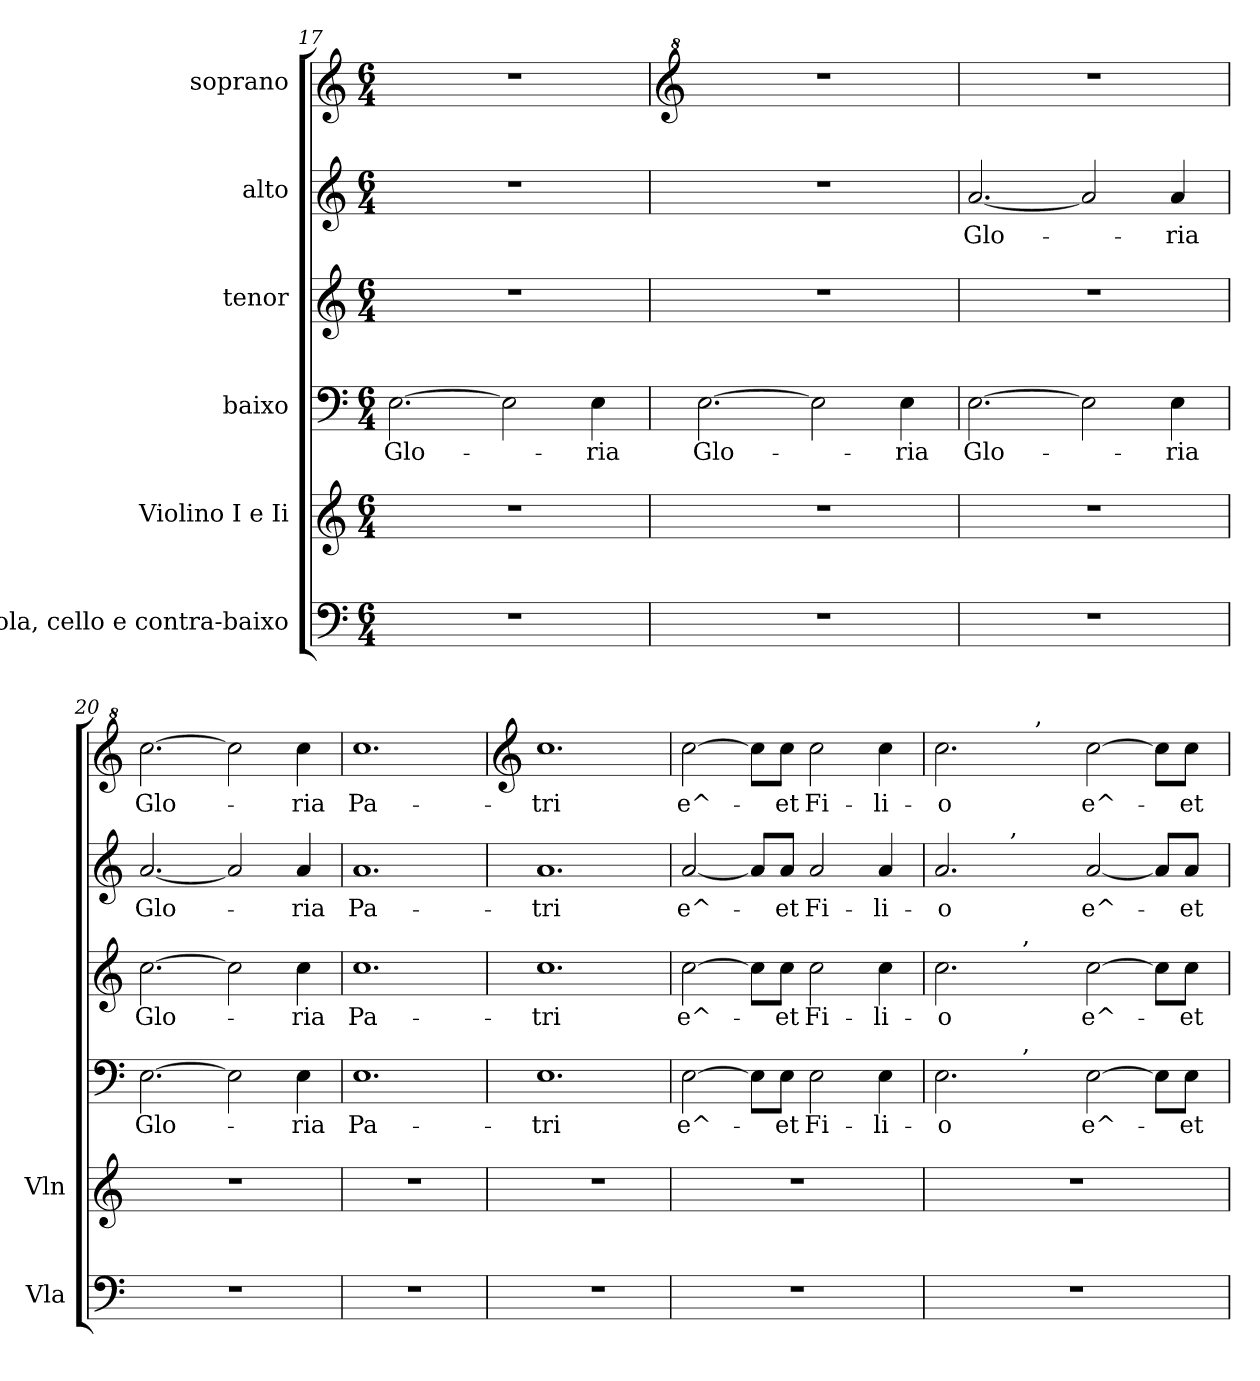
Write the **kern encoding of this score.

**kern	**kern	**kern	**text	**kern	**text	**kern	**text	**kern	**text
*part6	*part5	*part4	*part4	*part3	*part3	*part2	*part2	*part1	*part1
*staff6	*staff5	*staff4	*staff4	*staff3	*staff3	*staff2	*staff2	*staff1	*staff1
*I"Viola, cello e contra-baixo	*I"Violino I e Ii	*I"baixo	*	*I"tenor	*	*I"alto	*	*I"soprano	*
*I'Vla	*I'Vln	*	*	*	*	*	*	*	*
*clefF4	*clefG2	*clefF4	*	*clefG2	*	*clefG2	*	*clefG2	*
*k[]	*k[]	*k[]	*	*k[]	*	*k[]	*	*k[]	*
*C:	*C:	*C:	*	*C:	*	*C:	*	*C:	*
*M6/4	*M6/4	*M6/4	*	*M6/4	*	*M6/4	*	*M6/4	*
=17	=17	=17	=17	=17	=17	=17	=17	=17	=17
!	!	!	!LO:LY:b	!	!	!	!	!	!
1.r	1.r	[>2.E\	Glo-	1.r	.	1.r	.	1.r	.
.	.	2E\]	.	.	.	.	.	.	.
!	!	!	!LO:LY:b	!	!	!	!	!	!
.	.	4E\	-ria	.	.	.	.	.	.
!!LO:PB:g=z
=18	=18	=18	=18	=18	=18	=18	=18	=18	=18
*	*	*	*	*	*	*	*	*clefG^2	*
!	!	!	!LO:LY:b	!	!	!	!	!	!
1.r	1.r	[>2.E\	Glo-	1.r	.	1.r	.	1.r	.
.	.	2E\]	.	.	.	.	.	.	.
!	!	!	!LO:LY:b	!	!	!	!	!	!
.	.	4E\	-ria	.	.	.	.	.	.
=19	=19	=19	=19	=19	=19	=19	=19	=19	=19
!	!	!	!LO:LY:b	!	!	!	!LO:LY:b	!	!
1.r	1.r	[>2.E\	Glo-	1.r	.	[<2.a/	Glo-	1.r	.
.	.	2E\]	.	.	.	2a/]	.	.	.
!	!	!	!LO:LY:b	!	!	!	!LO:LY:b	!	!
.	.	4E\	-ria	.	.	4a/	-ria	.	.
=20	=20	=20	=20	=20	=20	=20	=20	=20	=20
!	!	!	!LO:LY:b	!	!LO:LY:b	!	!LO:LY:b	!	!LO:LY:b
1.r	1.r	[>2.E\	Glo-	[>2.cc\	Glo-	[<2.a/	Glo-	[>2.ccc\	Glo-
.	.	2E\]	.	2cc\]	.	2a/]	.	2ccc\]	.
!	!	!	!LO:LY:b	!	!LO:LY:b	!	!LO:LY:b	!	!LO:LY:b
.	.	4E\	-ria	4cc\	-ria	4a/	-ria	4ccc\	-ria
=21	=21	=21	=21	=21	=21	=21	=21	=21	=21
!	!	!	!LO:LY:b	!	!LO:LY:b	!	!LO:LY:b	!	!LO:LY:b
1.r	1.r	1.E	Pa-	1.cc	Pa-	1.a	Pa-	1.ccc	Pa-
!!LO:PB:g=z
=22	=22	=22	=22	=22	=22	=22	=22	=22	=22
*	*	*	*	*	*	*	*	*clefG2	*
!	!	!	!LO:LY:b	!	!LO:LY:b	!	!LO:LY:b	!	!LO:LY:b
1.r	1.r	1.E	-tri	1.cc	-tri	1.a	-tri	1.cc	-tri
=23	=23	=23	=23	=23	=23	=23	=23	=23	=23
!	!	!	!LO:LY:b	!	!LO:LY:b	!	!LO:LY:b	!	!LO:LY:b
1.r	1.r	[>2E\	e^-	[>2cc\	e^-	[<2a/	e^-	[>2cc\	e^-
.	.	8E\L]	.	8cc\L]	.	8a/L]	.	8cc\L]	.
!	!	!	!LO:LY:b:rj	!	!LO:LY:b:rj	!	!LO:LY:b:rj	!	!LO:LY:b:rj
.	.	8E\J	-et	8cc\J	-et	8a/J	-et	8cc\J	-et
!	!	!	!LO:LY:b	!	!LO:LY:b	!	!LO:LY:b	!	!LO:LY:b
.	.	2E\	Fi-	2cc\	Fi-	2a/	Fi-	2cc\	Fi-
!	!	!	!LO:LY:b:rj	!	!LO:LY:b:rj	!	!LO:LY:b:rj	!	!LO:LY:b:rj
.	.	4E\	-li-	4cc\	-li-	4a/	-li-	4cc\	-li-
=24	=24	=24	=24	=24	=24	=24	=24	=24	=24
!	!	!	!LO:LY:b:rj	!	!LO:LY:b:rj	!	!LO:LY:b:rj	!	!LO:LY:b:rj
*	*	*^	*	*^	*	*^	*	*^	*
1.r	1.r	2.E\	4ryy	-o	2.cc\	4ryy	-o	2.a/	4.ryy	-o	2.cc\	4..ryy	-o
.	.	.	8ryy	.	.	8ryy	.	.	.	.	.	.	.
!	!	!	!	!	!	!	!	!	!LO:TX:a:t=,	!	!	!	!
.	.	.	32ryy	.	.	32ryy	.	.	1ryy	.	.	.	.
!	!	!	!	!	!	!LO:TX:a:t=,	!	!	!	!	!	!	!
!	!	!	!LO:TX:a:t=,	!	!	!	!	!	!	!	!	!	!
.	.	.	1ryy	.	.	1ryy	.	.	.	.	.	.	.
!	!	!	!	!	!	!	!	!	!	!	!	!LO:TX:a:t=,	!
.	.	.	.	.	.	.	.	.	.	.	.	1ryy	.
!	!	!	!	!LO:LY:b	!	!	!LO:LY:b	!	!	!LO:LY:b	!	!	!LO:LY:b
.	.	[>2E\	.	e^-	[>2cc\	.	e^-	[<2a/	.	e^-	[>2cc\	.	e^-
.	.	8E\L]	.	.	8cc\L]	.	.	8a/L]	.	.	8cc\L]	.	.
!	!	!	!	!LO:LY:b:rj	!	!	!LO:LY:b:rj	!	!	!LO:LY:b:rj	!	!	!LO:LY:b:rj
.	.	8E\J	.	-et	8cc\J	.	-et	8a/J	8ryy	-et	8cc\J	.	-et
.	.	.	16.ryy	.	.	16.ryy	.	.	.	.	.	.	.
.	.	.	.	.	.	.	.	.	.	.	.	16ryy	.
*	*	*v	*v	*	*	*	*	*v	*v	*	*v	*v	*
*	*	*	*	*v	*v	*	*	*	*	*
=	=	=	=	=	=	=	=	=	=
*-	*-	*-	*-	*-	*-	*-	*-	*-	*-
